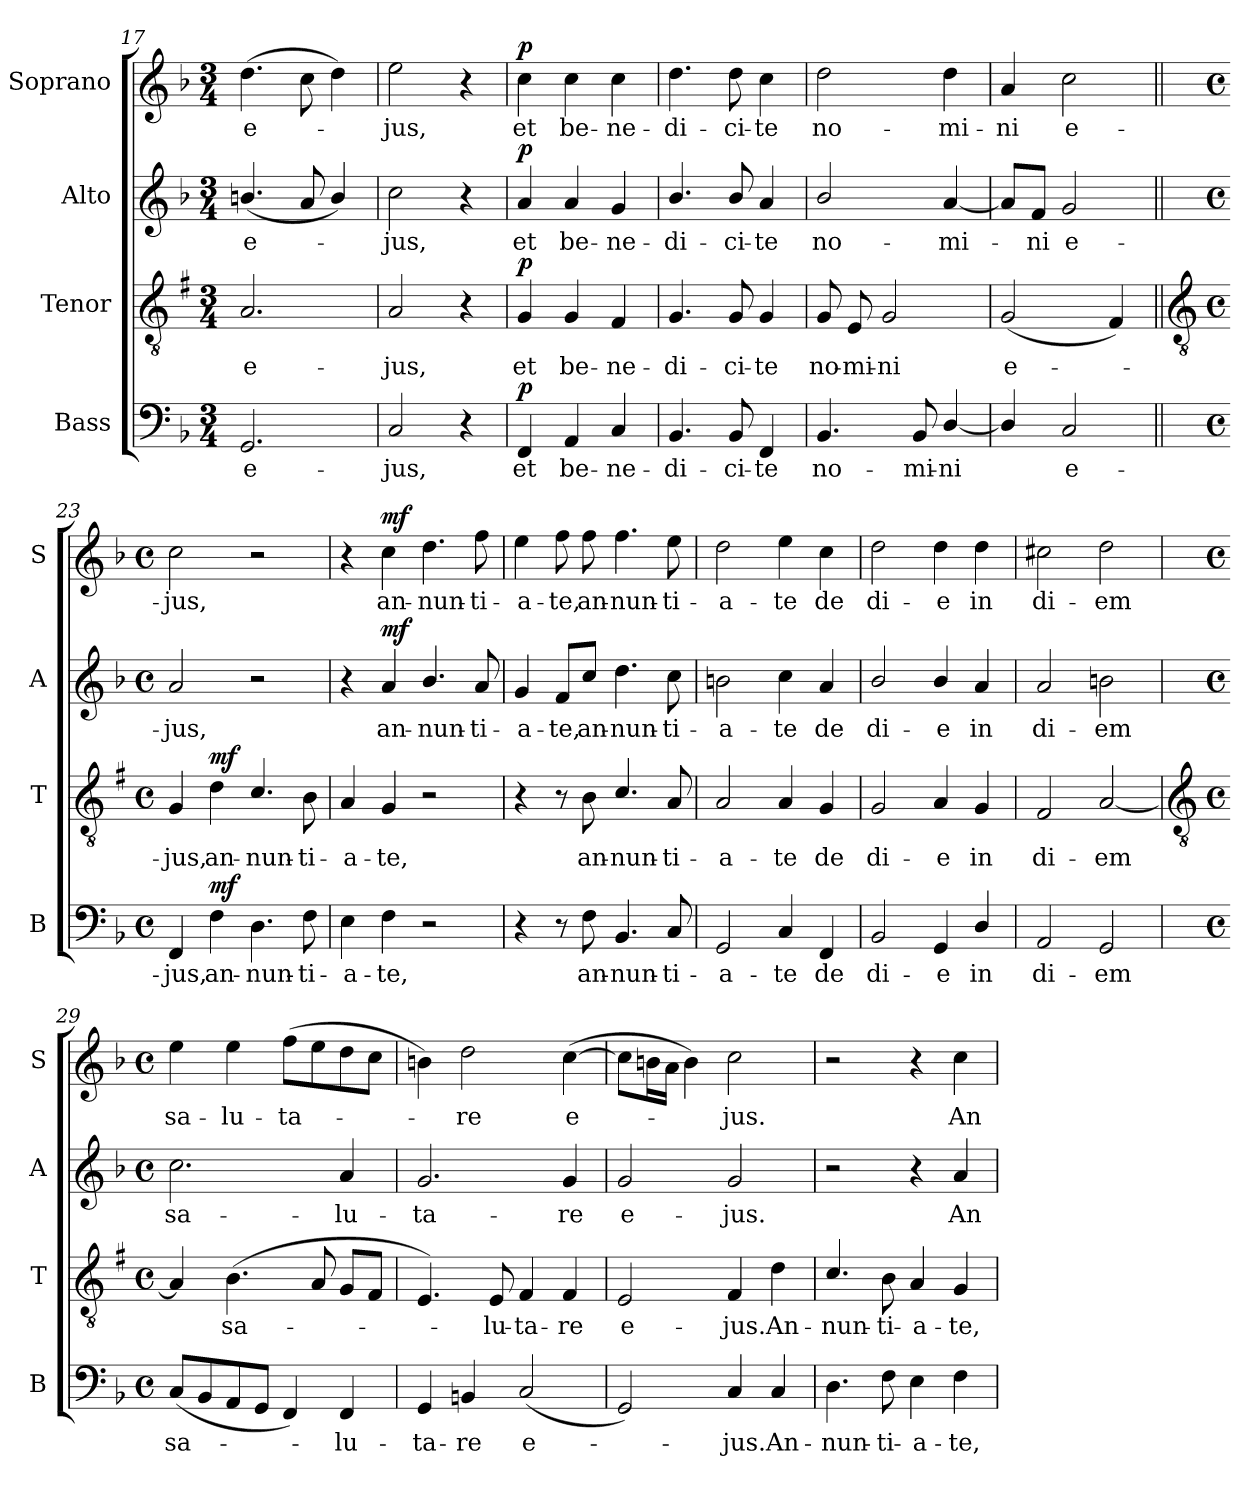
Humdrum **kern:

**kern	**text	**dynam	**kern	**text	**dynam	**kern	**text	**dynam	**kern	**text	**dynam
*part4	*part4	*part4	*part3	*part3	*part3	*part2	*part2	*part2	*part1	*part1	*part1
*staff4	*staff4	*staff4	*staff3	*staff3	*staff3	*staff2	*staff2	*staff2	*staff1	*staff1	*staff1
*I"Bass	*	*	*I"Tenor	*	*	*I"Alto	*	*	*I"Soprano	*	*
*I'B	*	*	*I'T	*	*	*I'A	*	*	*I'S	*	*
*clefF4	*	*	*clefGv2	*	*	*clefG2	*	*	*clefG2	*	*
*	*	*	*ITrd1c2	*	*	*	*	*	*	*	*
*k[b-]	*	*	*k[b-]	*	*	*k[b-]	*	*	*k[b-]	*	*
*F:	*	*	*F:	*	*	*F:	*	*	*F:	*	*
*M3/4	*	*	*M3/4	*	*	*M3/4	*	*	*M3/4	*	*
=17	=17	=17	=17	=17	=17	=17	=17	=17	=17	=17	=17
!	!LO:LY:b	!	!	!LO:LY:b	!	!	!LO:LY:b	!	!	!LO:LY:b	!
2.GG	e-	.	2.G	e-	.	(<4.bn/	e-	.	(>4.dd	e-	.
.	.	.	.	.	.	8a	.	.	8cc	.	.
.	.	.	.	.	.	4b/)	.	.	4dd)	.	.
=18	=18	=18	=18	=18	=18	=18	=18	=18	=18	=18	=18
!	!LO:LY:b	!	!	!LO:LY:b	!	!	!LO:LY:b	!	!	!LO:LY:b	!
2C	-jus,	.	2G	-jus,	.	2cc	jus,	.	2ee	jus,	.
4r	.	.	4r	.	.	4r	.	.	4r	.	.
=19	=19	=19	=19	=19	=19	=19	=19	=19	=19	=19	=19
!	!LO:LY:b	!LO:DY:b	!	!LO:LY:b	!LO:DY:b	!	!LO:LY:b	!LO:DY:b	!	!LO:LY:b	!LO:DY:b
4FF	et	p	4F	et	p	4a	et	p	4cc	et	p
!	!LO:LY:b	!	!	!LO:LY:b	!	!	!LO:LY:b	!	!	!LO:LY:b	!
4AA	be-	.	4F	be-	.	4a	be-	.	4cc	be-	.
!	!LO:LY:b	!	!	!LO:LY:b	!	!	!LO:LY:b	!	!	!LO:LY:b	!
4C	-ne-	.	4E	-ne-	.	4g	-ne-	.	4cc	-ne-	.
=20	=20	=20	=20	=20	=20	=20	=20	=20	=20	=20	=20
!	!LO:LY:b	!	!	!LO:LY:b	!	!	!LO:LY:b	!	!	!LO:LY:b	!
4.BB-	-di-	.	4.F	-di-	.	4.b-/	-di-	.	4.dd	-di-	.
!	!LO:LY:b	!	!	!LO:LY:b	!	!	!LO:LY:b	!	!	!LO:LY:b	!
8BB-	-ci-	.	8F	-ci-	.	8b-/	-ci-	.	8dd	-ci-	.
!	!LO:LY:b	!	!	!LO:LY:b	!	!	!LO:LY:b	!	!	!LO:LY:b	!
4FF	-te	.	4F	-te	.	4a	-te	.	4cc	-te	.
=21	=21	=21	=21	=21	=21	=21	=21	=21	=21	=21	=21
!	!LO:LY:b	!	!	!LO:LY:b	!	!	!LO:LY:b	!	!	!LO:LY:b	!
4.BB-	no-	.	8F	no-	.	2b-/	no-	.	2dd	no-	.
!	!	!	!	!LO:LY:b	!	!	!	!	!	!	!
.	.	.	8D	-mi-	.	.	.	.	.	.	.
!	!	!	!	!LO:LY:b	!	!	!	!	!	!	!
.	.	.	2F	-ni	.	.	.	.	.	.	.
!	!LO:LY:b	!	!	!	!	!	!	!	!	!	!
8BB-	-mi-	.	.	.	.	.	.	.	.	.	.
!	!LO:LY:b	!	!	!	!	!	!LO:LY:b	!	!	!LO:LY:b	!
[4D/	-ni	.	.	.	.	[4a	-mi-	.	4dd	-mi-	.
=22	=22	=22	=22	=22	=22	=22	=22	=22	=22	=22	=22
!	!	!	!	!LO:LY:b	!	!	!	!	!	!LO:LY:b	!
4D/]	.	.	(<2F	e-	.	8a/L]	.	.	4a	-ni	.
!	!	!	!	!	!	!	!LO:LY:b	!	!	!	!
.	.	.	.	.	.	8f/J	ni	.	.	.	.
!	!LO:LY:b	!	!	!	!	!	!LO:LY:b	!	!	!LO:LY:b	!
2C	e-	.	.	.	.	2g	e-	.	2cc	e-	.
.	.	.	4E)	.	.	.	.	.	.	.	.
!!LO:LB:g=z
=23||	=23||	=23||	=23||	=23||	=23||	=23||	=23||	=23||	=23||	=23||	=23||
*	*	*	*clefGv2	*	*	*	*	*	*	*	*
*M4/4	*	*	*M4/4	*	*	*M4/4	*	*	*M4/4	*	*
*met(c)	*	*	*met(c)	*	*	*met(c)	*	*	*met(c)	*	*
!	!LO:LY:b	!	!	!LO:LY:b	!	!	!LO:LY:b	!	!	!LO:LY:b	!
4FF	-jus,	.	4F	jus,	.	2a	-jus,	.	2cc	-jus,	.
!	!LO:LY:b	!LO:DY:b	!	!LO:LY:b	!LO:DY:b	!	!	!	!	!	!
4F	an-	mf	4c	an-	mf	.	.	.	.	.	.
!	!LO:LY:b	!	!	!LO:LY:b	!	!	!	!	!	!	!
4.D	-nun-	.	4.B-/	-nun-	.	2r	.	.	2r	.	.
!	!LO:LY:b	!	!	!LO:LY:b	!	!	!	!	!	!	!
8F	-ti-	.	8A	-ti-	.	.	.	.	.	.	.
=24	=24	=24	=24	=24	=24	=24	=24	=24	=24	=24	=24
!	!LO:LY:b	!	!	!LO:LY:b	!	!	!	!	!	!	!
4E	-a-	.	4G	-a-	.	4r	.	.	4r	.	.
!	!LO:LY:b	!	!	!LO:LY:b	!	!	!LO:LY:b	!LO:DY:b	!	!LO:LY:b	!LO:DY:b
4F	-te,	.	4F	-te,	.	4a	an-	mf	4cc	an-	mf
!	!	!	!	!	!	!	!LO:LY:b	!	!	!LO:LY:b	!
2r	.	.	2r	.	.	4.b-/	-nun-	.	4.dd	-nun-	.
!	!	!	!	!	!	!	!LO:LY:b	!	!	!LO:LY:b	!
.	.	.	.	.	.	8a	-ti-	.	8ff	-ti-	.
=25	=25	=25	=25	=25	=25	=25	=25	=25	=25	=25	=25
!	!	!	!	!	!	!	!LO:LY:b	!	!	!LO:LY:b	!
4r	.	.	4r	.	.	4g	-a-	.	4ee	-a-	.
!	!	!	!	!	!	!	!LO:LY:b	!	!	!LO:LY:b	!
8r	.	.	8r	.	.	8f/L	-te,	.	8ff	-te,	.
!	!LO:LY:b	!	!	!LO:LY:b	!	!	!LO:LY:b	!	!	!LO:LY:b	!
8F	an-	.	8A	an-	.	8cc/J	an-	.	8ff	an-	.
!	!LO:LY:b	!	!	!LO:LY:b	!	!	!LO:LY:b	!	!	!LO:LY:b	!
4.BB-	-nun-	.	4.B-/	-nun-	.	4.dd	-nun-	.	4.ff	-nun-	.
!	!LO:LY:b	!	!	!LO:LY:b	!	!	!LO:LY:b	!	!	!LO:LY:b	!
8C	-ti-	.	8G	-ti-	.	8cc	-ti-	.	8ee	-ti-	.
=26	=26	=26	=26	=26	=26	=26	=26	=26	=26	=26	=26
!	!LO:LY:b	!	!	!LO:LY:b	!	!	!LO:LY:b	!	!	!LO:LY:b	!
2GG	-a-	.	2G	-a-	.	2bn	-a-	.	2dd	-a-	.
!	!LO:LY:b	!	!	!LO:LY:b	!	!	!LO:LY:b	!	!	!LO:LY:b	!
4C	-te	.	4G	-te	.	4cc	-te	.	4ee	-te	.
!	!LO:LY:b	!	!	!LO:LY:b	!	!	!LO:LY:b	!	!	!LO:LY:b	!
4FF	de	.	4F	de	.	4a	de	.	4cc	de	.
=27	=27	=27	=27	=27	=27	=27	=27	=27	=27	=27	=27
!	!LO:LY:b	!	!	!LO:LY:b	!	!	!LO:LY:b	!	!	!LO:LY:b	!
2BB-	di-	.	2F	di-	.	2b-/	di-	.	2dd	di-	.
!	!LO:LY:b	!	!	!LO:LY:b	!	!	!LO:LY:b	!	!	!LO:LY:b	!
4GG	-e	.	4G	-e	.	4b-/	-e	.	4dd	-e	.
!	!LO:LY:b	!	!	!LO:LY:b	!	!	!LO:LY:b	!	!	!LO:LY:b	!
4D/	in	.	4F	in	.	4a	in	.	4dd	in	.
=28	=28	=28	=28	=28	=28	=28	=28	=28	=28	=28	=28
!	!LO:LY:b	!	!	!LO:LY:b	!	!	!LO:LY:b	!	!	!LO:LY:b	!
2AA	di-	.	2E	di-	.	2a	di-	.	2cc#X	di-	.
!	!LO:LY:b	!	!	!LO:LY:b	!	!	!LO:LY:b	!	!	!LO:LY:b	!
2GG	-em	.	[2G	-em	.	2bn	-em	.	2dd	-em	.
!!LO:LB:g=z
=29	=29	=29	=29	=29	=29	=29	=29	=29	=29	=29	=29
*	*	*	*clefGv2	*	*	*	*	*	*	*	*
*M4/4	*	*	*M4/4	*	*	*M4/4	*	*	*M4/4	*	*
*met(c)	*	*	*met(c)	*	*	*met(c)	*	*	*met(c)	*	*
!	!LO:LY:b	!	!	!	!	!	!LO:LY:b	!	!	!LO:LY:b	!
(<8CL	sa-	.	4G]	.	.	2.cc	sa-	.	4ee	sa-	.
8BB-	.	.	.	.	.	.	.	.	.	.	.
!	!	!	!	!LO:LY:b	!	!	!	!	!	!LO:LY:b	!
8AA	.	.	(<4.A	sa-	.	.	.	.	4ee	-lu-	.
8GGJ	.	.	.	.	.	.	.	.	.	.	.
!	!	!	!	!	!	!	!	!	!	!LO:LY:b	!
4FF)	.	.	.	.	.	.	.	.	(>8ffL	-ta-	.
.	.	.	8G	.	.	.	.	.	8ee	.	.
!	!LO:LY:b	!	!	!	!	!	!LO:LY:b	!	!	!	!
4FF	lu-	.	8FL	.	.	4a	-lu-	.	8dd	.	.
.	.	.	8EJ	.	.	.	.	.	8ccJ	.	.
=30	=30	=30	=30	=30	=30	=30	=30	=30	=30	=30	=30
!	!LO:LY:b	!	!	!	!	!	!LO:LY:b	!	!	!	!
4GG	-ta-	.	4.D)	.	.	2.g	-ta-	.	4bn)	.	.
!	!LO:LY:b	!	!	!	!	!	!	!	!	!LO:LY:b	!
4BBn	-re	.	.	.	.	.	.	.	2dd	re	.
!	!	!	!	!LO:LY:b	!	!	!	!	!	!	!
.	.	.	8D	lu-	.	.	.	.	.	.	.
!	!LO:LY:b	!	!	!LO:LY:b	!	!	!	!	!	!	!
(<2C	e-	.	4E	-ta-	.	.	.	.	.	.	.
!	!	!	!	!LO:LY:b	!	!	!LO:LY:b	!	!	!LO:LY:b	!
.	.	.	4E	-re	.	4g	-re	.	(>[4cc	e-	.
=31	=31	=31	=31	=31	=31	=31	=31	=31	=31	=31	=31
!	!	!	!	!LO:LY:b	!	!	!LO:LY:b	!	!	!	!
2GG)	.	.	2D	e-	.	2g	e-	.	8ccL]	.	.
.	.	.	.	.	.	.	.	.	16bn	.	.
.	.	.	.	.	.	.	.	.	16aJJ	.	.
.	.	.	.	.	.	.	.	.	4b)	.	.
!	!LO:LY:b	!	!	!LO:LY:b	!	!	!LO:LY:b	!	!	!LO:LY:b	!
4C	jus.	.	4E	-jus.	.	2g	-jus.	.	2cc	jus.	.
!	!LO:LY:b	!	!	!LO:LY:b	!	!	!	!	!	!	!
4C	An-	.	4c	An-	.	.	.	.	.	.	.
=32	=32	=32	=32	=32	=32	=32	=32	=32	=32	=32	=32
!	!LO:LY:b	!	!	!LO:LY:b	!	!	!	!	!	!	!
4.D	-nun-	.	4.B-/	-nun-	.	2r	.	.	2r	.	.
!	!LO:LY:b	!	!	!LO:LY:b	!	!	!	!	!	!	!
8F	-ti-	.	8A	-ti-	.	.	.	.	.	.	.
!	!LO:LY:b	!	!	!LO:LY:b	!	!	!	!	!	!	!
4E	-a-	.	4G	-a-	.	4r	.	.	4r	.	.
!	!LO:LY:b	!	!	!LO:LY:b	!	!	!LO:LY:b	!	!	!LO:LY:b	!
4F	-te,	.	4F	-te,	.	4a	An-	.	4cc	An-	.
=	=	=	=	=	=	=	=	=	=	=	=
*-	*-	*-	*-	*-	*-	*-	*-	*-	*-	*-	*-
